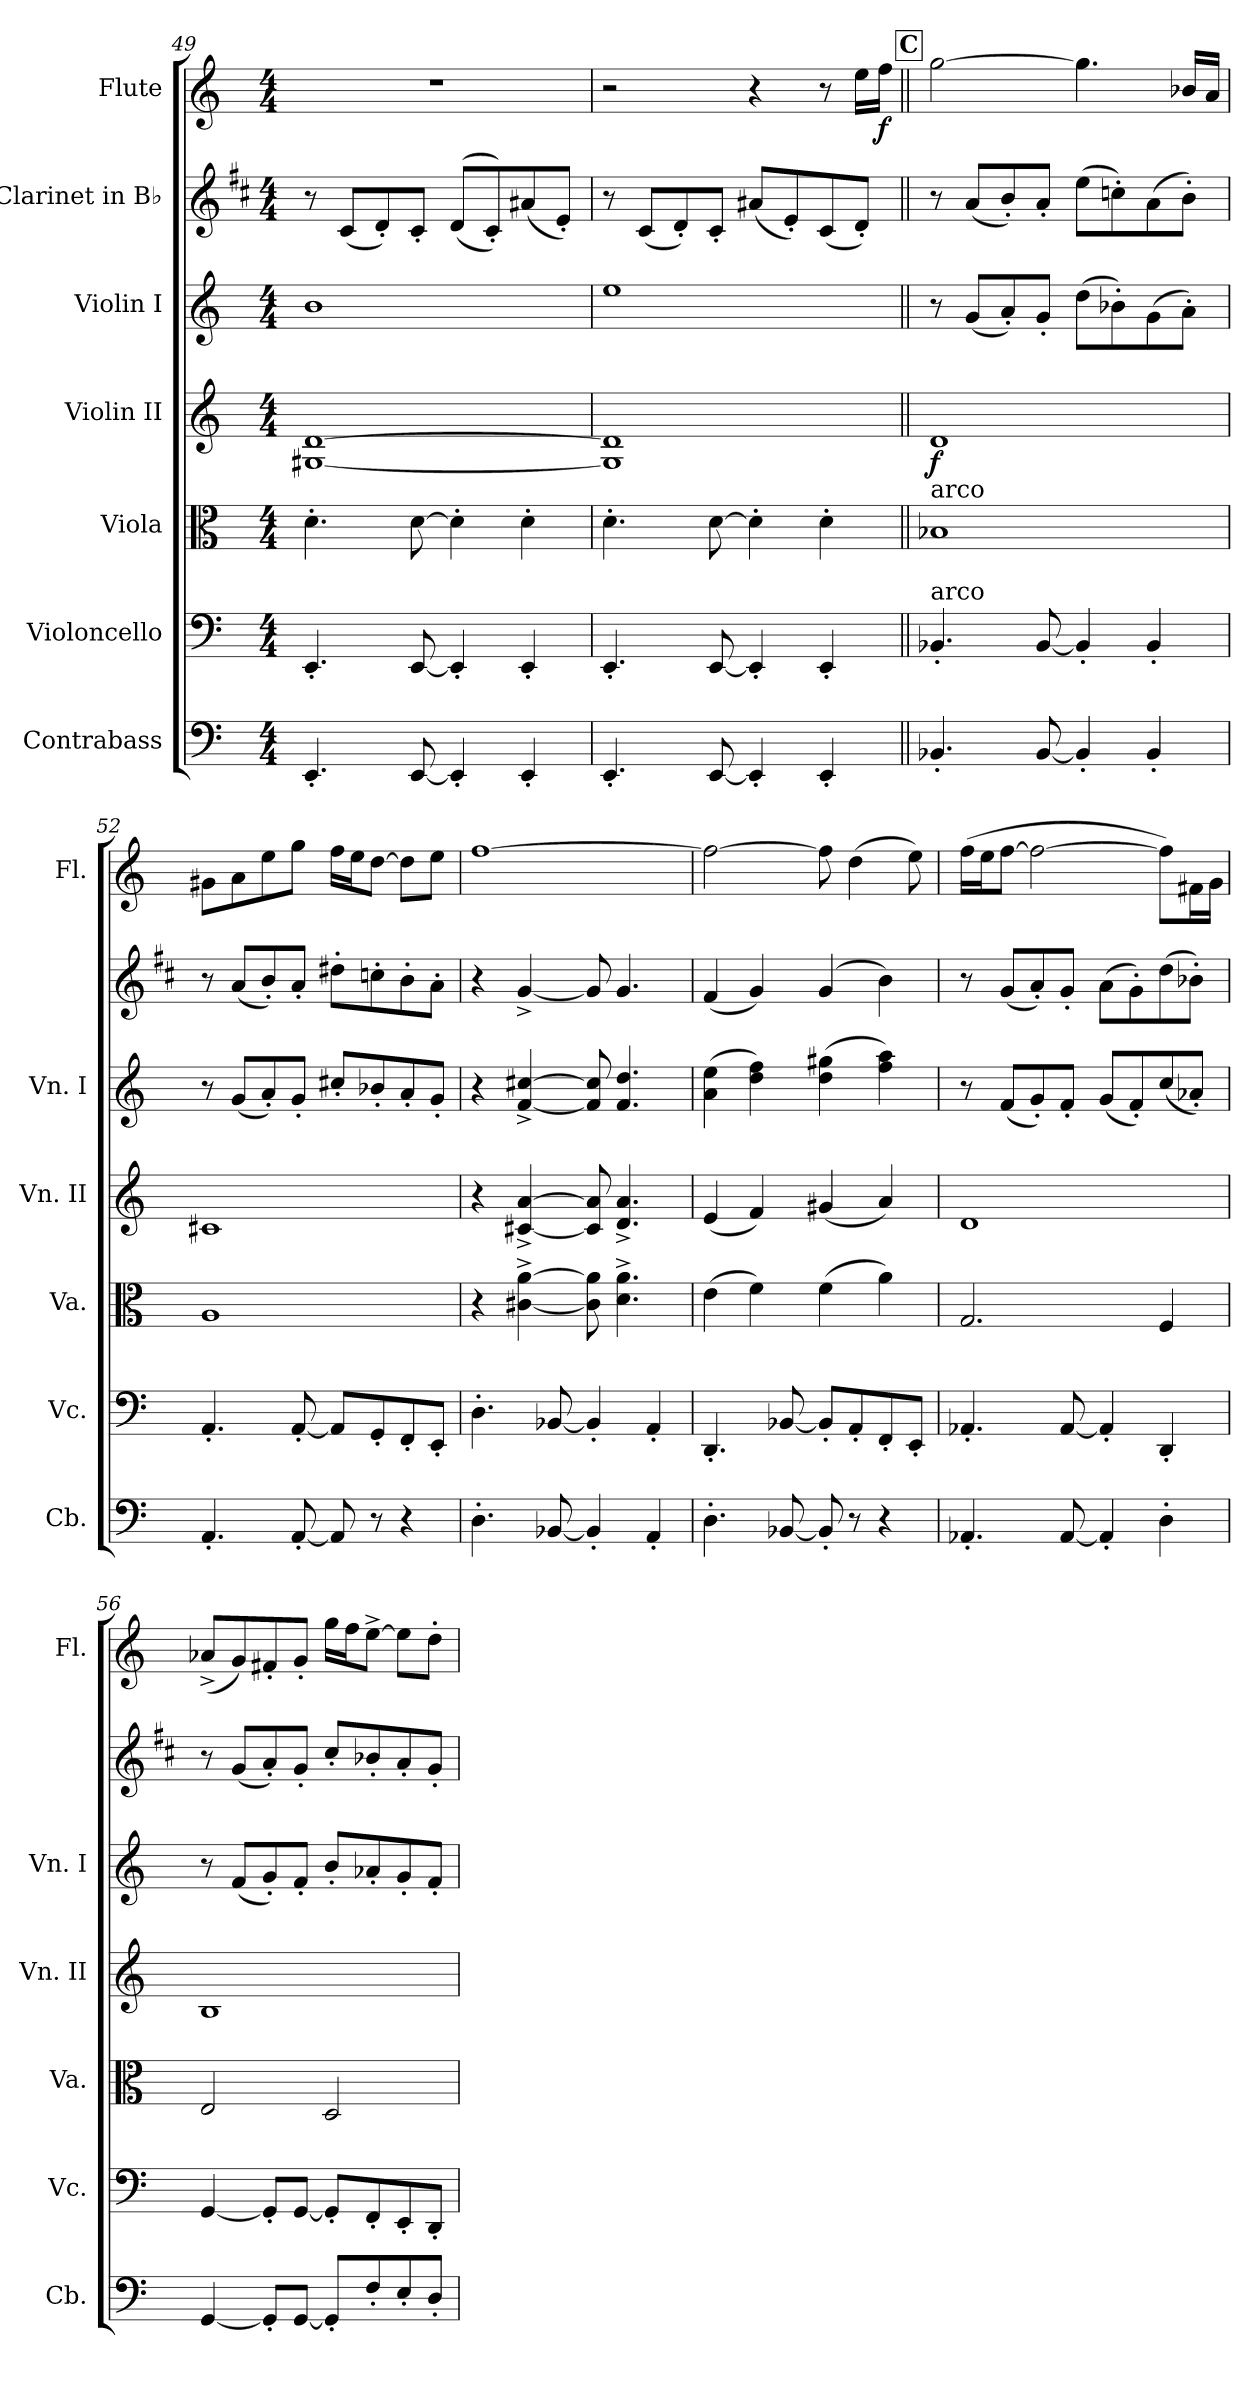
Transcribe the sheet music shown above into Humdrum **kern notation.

**kern	**kern	**kern	**kern	**dynam	**kern	**kern	**kern	**dynam
*part7	*part6	*part5	*part4	*part4	*part3	*part2	*part1	*part1
*staff7	*staff6	*staff5	*staff4	*staff4	*staff3	*staff2	*staff1	*staff1
*I"Contrabass	*I"Violoncello	*I"Viola	*I"Violin II	*	*I"Violin I	*I"Clarinet in B♭	*I"Flute	*
*I'Cb.	*I'Vc.	*I'Va.	*I'Vn. II	*	*I'Vn. I	*	*I'Fl.	*
!!LO:PB:g=z
*clefF4	*clefF4	*clefC3	*clefG2	*	*clefG2	*clefG2	*clefG2	*
*ITrd7c12	*	*	*	*	*	*ITrd1c2	*	*
*k[]	*k[]	*k[]	*k[]	*	*k[]	*k[]	*k[]	*
*M4/4	*M4/4	*M4/4	*M4/4	*	*M4/4	*M4/4	*M4/4	*
=49	=49	=49	=49	=49	=49	=49	=49	=49
4.EEE'/	4.EE'/	4.d'\	[1G#X [1d	.	1b	8r	1r	.
.	.	.	.	.	.	(<8B/L	.	.
.	.	.	.	.	.	8c'/)	.	.
[8EEE/	[8EE/	[8d\	.	.	.	8B'/J	.	.
4EEE'/]	4EE'/]	4d'\]	.	.	.	(<(<8c/L	.	.
.	.	.	.	.	.	8B'/))	.	.
4EEE'/	4EE'/	4d'\	.	.	.	(<8g#X/	.	.
.	.	.	.	.	.	8d'/J)	.	.
=50	=50	=50	=50	=50	=50	=50	=50	=50
4.EEE'/	4.EE'/	4.d'\	1G#] 1d]	.	1ee	8r	2r	.
.	.	.	.	.	.	(<8B/L	.	.
.	.	.	.	.	.	8c'/)	.	.
[8EEE/	[8EE/	[8d\	.	.	.	8B'/J	.	.
4EEE'/]	4EE'/]	4d'\]	.	.	.	(<8g#X/L	4r	.
.	.	.	.	.	.	8d'/)	.	.
4EEE'/	4EE'/	4d'\	.	.	.	(<8B/	8r	.
.	.	.	.	.	.	8c'/J)	16ee\LL	.
!	!	!	!	!	!	!	!	!LO:DY:b
.	.	.	.	.	.	.	16ff\JJ	f
!!LO:REH:place=s1:a:B:fs=14:t=C
=51||	=51||	=51||	=51||	=51||	=51||	=51||	=51||	=51||
!	!	!LO:TX:a:t=arco	!	!	!	!	!	!
!	!LO:TX:a:t=arco	!	!	!	!	!	!	!
!	!	!	!	!LO:DY:b	!	!	!	!
4.BBB-X'/	4.BB-X'/	1B-X	1d	f	8r	8r	[2gg\	.
.	.	.	.	.	(<8g/L	(<8g/L	.	.
.	.	.	.	.	8a'/)	8a'/)	.	.
[8BBB-/	[8BB-/	.	.	.	8g'/J	8g'/J	.	.
4BBB-'/]	4BB-'/]	.	.	.	(>8dd\L	(>8dd\L	4.gg\]	.
.	.	.	.	.	8b-X'\)	8b-X'\)	.	.
4BBB-'/	4BB-'/	.	.	.	(>8g\	(>8g\	.	.
.	.	.	.	.	8a'\J)	8a'\J)	16b-X/LL	.
.	.	.	.	.	.	.	16a/JJ	.
=52	=52	=52	=52	=52	=52	=52	=52	=52
4.AAA'/	4.AA'/	1A	1c#X	.	8r	8r	8g#X\L	.
.	.	.	.	.	(<8g/L	(<8g/L	8a\	.
.	.	.	.	.	8a'/)	8a'/)	8ee\	.
[8AAA'/	[8AA'/	.	.	.	8g'/J	8g'/J	8gg\J	.
8AAA/]	8AA/L]	.	.	.	8cc#X'/L	8cc#X'\L	16ff\LL	.
.	.	.	.	.	.	.	16ee\J	.
8r	8GG'/	.	.	.	8b-X'/	8b-X'\	[8dd\J	.
4r	8FF'/	.	.	.	8a'/	8a'\	8dd\L]	.
.	8EE'/J	.	.	.	8g'/J	8g'\J	8ee\J	.
=53	=53	=53	=53	=53	=53	=53	=53	=53
4.DD'\	4.D'\	4r	4r	.	4r	4r	[1ff	.
.	.	[4c#X\^ [4a\^	[4c#X/^ [4a/^	.	[4f/^ [4cc#X/^	[4f^/	.	.
[8BBB-X/	[8BB-X/	.	.	.	.	.	.	.
4BBB-'/]	4BB-'/]	8c#\] 8a\]	8c#/] 8a/]	.	8f/] 8cc#/]	8f/]	.	.
.	.	4.d\^ 4.a\^	4.d/^ 4.a/^	.	4.f/ 4.dd/	4.f/	.	.
4AAA'/	4AA'/	.	.	.	.	.	.	.
=54	=54	=54	=54	=54	=54	=54	=54	=54
4.DD'\	4.DD'/	(>4e\	(<4e/	.	(>4a\ 4ee\	(<4e/	2ff\_	.
.	.	4f\)	4f/)	.	4dd\ 4ff\)	4f/)	.	.
[8BBB-X/	[8BB-X/	.	.	.	.	.	.	.
8BBB-'/]	8BB-'/L]	(>4f\	(<4g#X/	.	(>4dd\ 4gg#X\	(>4f/	8ff\]	.
8r	8AA'/	.	.	.	.	.	(>4dd\	.
4r	8FF'/	4a\)	4a/)	.	4ff\ 4aa\)	4a\)	.	.
.	8EE'/J	.	.	.	.	.	8ee\)	.
!!LO:LB:g=z
=55	=55	=55	=55	=55	=55	=55	=55	=55
4.AAA-X'/	4.AA-X'/	2.G/	1d	.	8r	8r	(>16ff\LL	.
.	.	.	.	.	.	.	16ee\J	.
.	.	.	.	.	(<8f/L	(<8f/L	[8ff\J	.
.	.	.	.	.	8g'/)	8g'/)	2ff\_	.
[8AAA-/	[8AA-/	.	.	.	8f'/J	8f'/J	.	.
4AAA-'/]	4AA-'/]	.	.	.	(<8g/L	(>8g\L	.	.
.	.	.	.	.	8f'/)	8f'\)	.	.
4DD'\	4DD'/	4F/	.	.	(<8cc/	(>8cc\	8ff\L])	.
.	.	.	.	.	8a-X'/J)	8a-X'\J)	16f#X\L	.
.	.	.	.	.	.	.	16g\JJ	.
=56	=56	=56	=56	=56	=56	=56	=56	=56
[4GGG/	[4GG/	2E/	1B	.	8r	8r	(<8a-X^/L	.
.	.	.	.	.	(<8f/L	(<8f/L	8g/)	.
8GGG'/L]	8GG'/L]	.	.	.	8g'/)	8g'/)	8f#X'/	.
[8GGG/J	[8GG/J	.	.	.	8f'/J	8f'/J	8g'/J	.
8GGG'/L]	8GG'/L]	2D/	.	.	8b'/L	8b'/L	16gg\LL	.
.	.	.	.	.	.	.	16ff\J	.
8FF'/	8FF'/	.	.	.	8a-X'/	8a-X'/	[8ee^\J	.
8EE'/	8EE'/	.	.	.	8g'/	8g'/	8ee\L]	.
8DD'/J	8DD'/J	.	.	.	8f'/J	8f'/J	8dd'\J	.
=	=	=	=	=	=	=	=	=
*-	*-	*-	*-	*-	*-	*-	*-	*-
